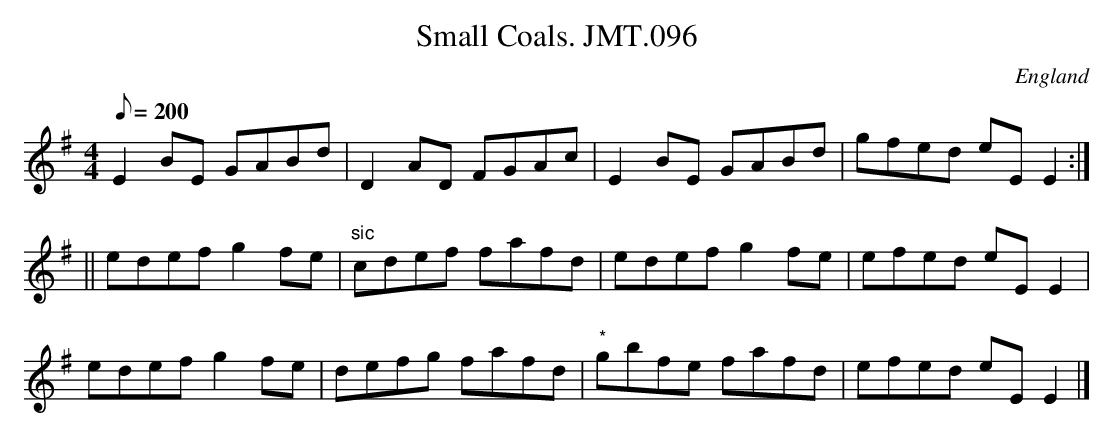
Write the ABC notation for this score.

X:1
T:Small Coals. JMT.096
M:4/4
L:1/8
Q:200
O:England
K:G
E2BE GABd|D2AD FGAc|E2BE GABd|gfed eEE2:|!
||edefg2fe|"sic"cdef fafd|edefg2f-e|efed eEE2|!
edefg2fe|defg fafd|"*"gbfe fafd|efed eEE2|]
